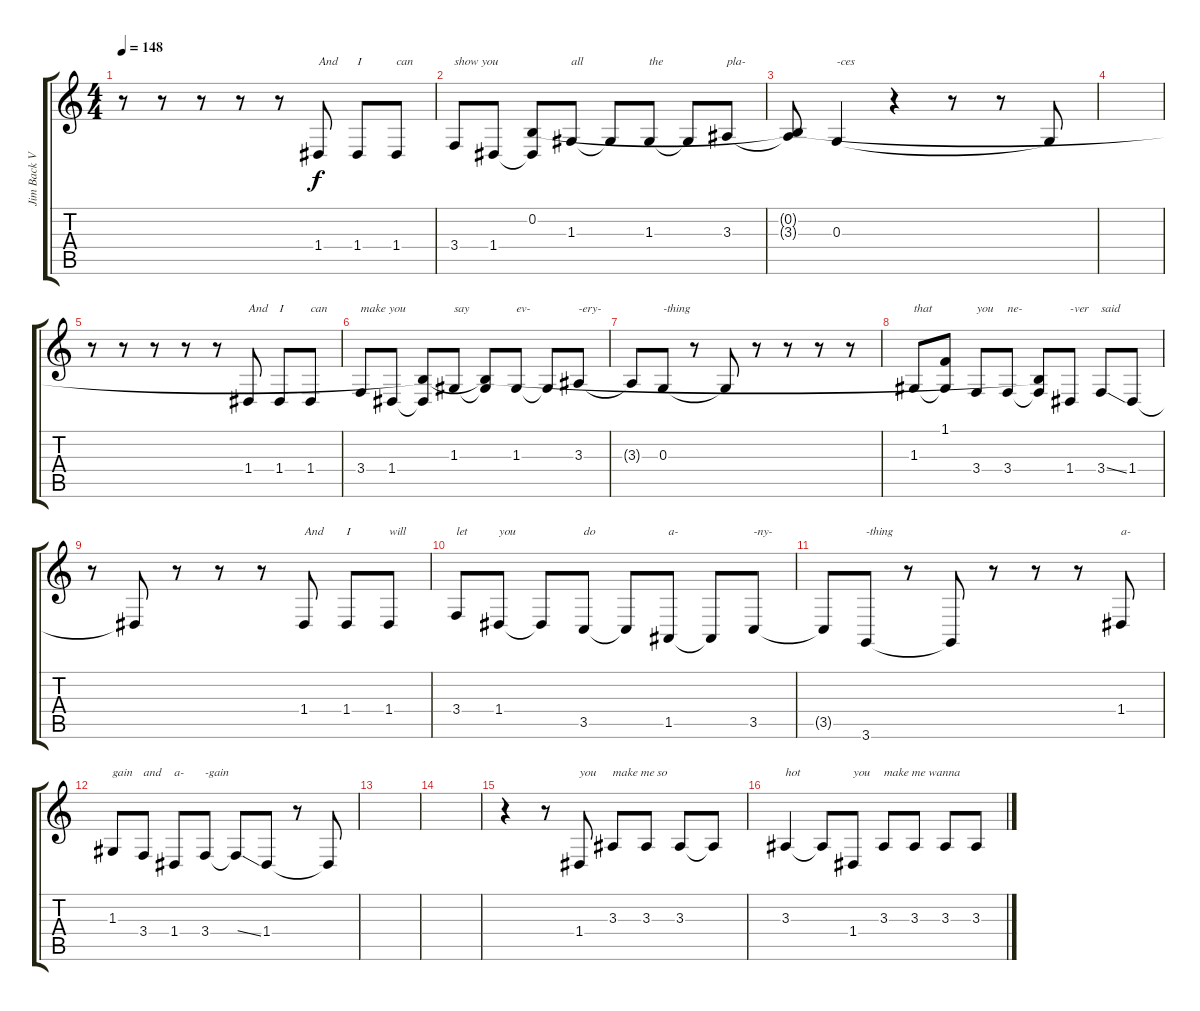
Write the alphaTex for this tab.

\track ("Jim Back Vocals" "Jim Back V") {instrument englishhorn}
\staff {score tabs}
\tuning (E4 B3 G3 D3 A2 E2) {hide}
\ts (4 4)
\tempo 148
\clef g2
\ks c
r.8{dy f} r.8 r.8 r.8 r.8 1.4.8{txt "And"} 1.4.8{txt "I"} 1.4.8{txt "can"} |
3.4.8{txt "show you"} 1.4.8 (0.2 1.4{t}).8 1.3.8{txt "all"} 1.3{t}.8 1.3.8{txt "the"} 1.3{t}.8 3.3.8{txt "pla-"} |
(0.2{t} 3.3{t}).8 0.3.4{txt "-ces"} r.4 r.8 r.8 0.3{t}.8 |
|
r.8 r.8 r.8 r.8 r.8 1.4.8{txt "And"} 1.4.8{txt "I"} 1.4.8{txt "can"} |
3.4.8{txt "make you"} 1.4.8 (0.2{t} 1.4{t}).8 1.3.8{txt "say"} (0.2{t} 1.3{t}).8 1.3.8{txt "ev-"} 1.3{t}.8 3.3.8{txt "-ery-"} |
3.3{t}.8 0.3.8{txt "-thing"} r.8 0.3{t}.8 r.8 r.8 r.8 r.8 |
1.3.8{txt "that"} (1.1 1.3{t}).8 3.4.8{txt "you"} 3.4.8{txt "ne-"} (0.2{t} 3.4{t}).8 1.4.8{txt "-ver"} 3.4{ss}.8{txt "said"} 1.4.8 |
r.8 1.4{t}.8 r.8 r.8 r.8 1.4.8{txt "And"} 1.4.8{txt "I"} 1.4.8{txt "will"} |
3.4.8{txt "let"} 1.4.8{txt "you"} 1.4{t}.8 3.5.8{txt "do"} 3.5{t}.8 1.5.8{txt "a-"} 1.5{t}.8 3.5.8{txt "-ny-"} |
3.5{t}.8 3.6.8{txt "-thing"} r.8 3.6{t}.8 r.8 r.8 r.8 1.4.8{txt "a-"} |
1.3.8{txt "gain"} 3.4.8{txt "and"} 1.4.8{txt "a-"} 3.4.8{txt "-gain"} 3.4{ss t}.8 1.4.8 r.8 1.4{t}.8 |
|
|
r.4 r.8 1.4.8{txt "you"} 3.3.8{txt "make me so"} 3.3.8 3.3.8 3.3{t}.8 |
3.3.4{txt "hot"} 3.3{t}.8 1.4.8{txt "you"} 3.3.8{txt "make me wanna"} 3.3.8 3.3.8 3.3.8
